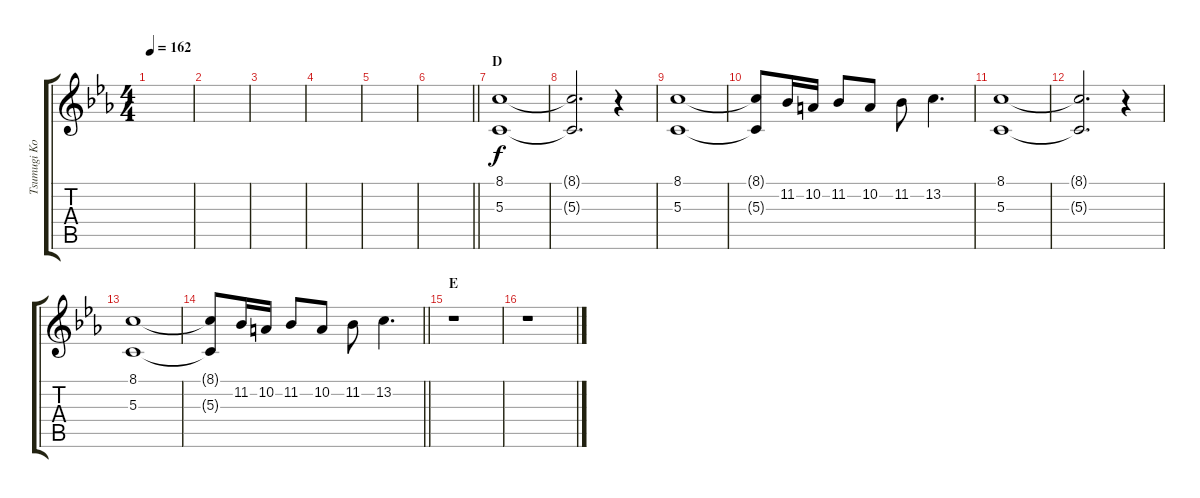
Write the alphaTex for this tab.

\track ("Tsumugi Kotobuki" "Tsumugi Ko") {instrument lead6voice}
\staff {score tabs}
\tuning (E4 B3 G3 D3 A2 E2) {hide}
\ts (4 4)
\tempo 162
\clef g2
\ks eb
|
|
|
|
|
\barLineRight lightlight
|
\section ("" "D")
(8.1 5.3).1 |
(8.1{t} 5.3{t}).2{d} r.4 |
(8.1 5.3).1 |
(8.1{t} 5.3{t}).8 11.2.16 10.2.16 11.2.8 10.2.8 11.2.8 13.2.4{d} |
(8.1 5.3).1 |
(8.1{t} 5.3{t}).2{d} r.4 |
(8.1 5.3).1 |
\barLineRight lightlight
(8.1{t} 5.3{t}).8 11.2.16 10.2.16 11.2.8 10.2.8 11.2.8 13.2.4{d} |
\section ("" "E")
r.1 |
r.1
